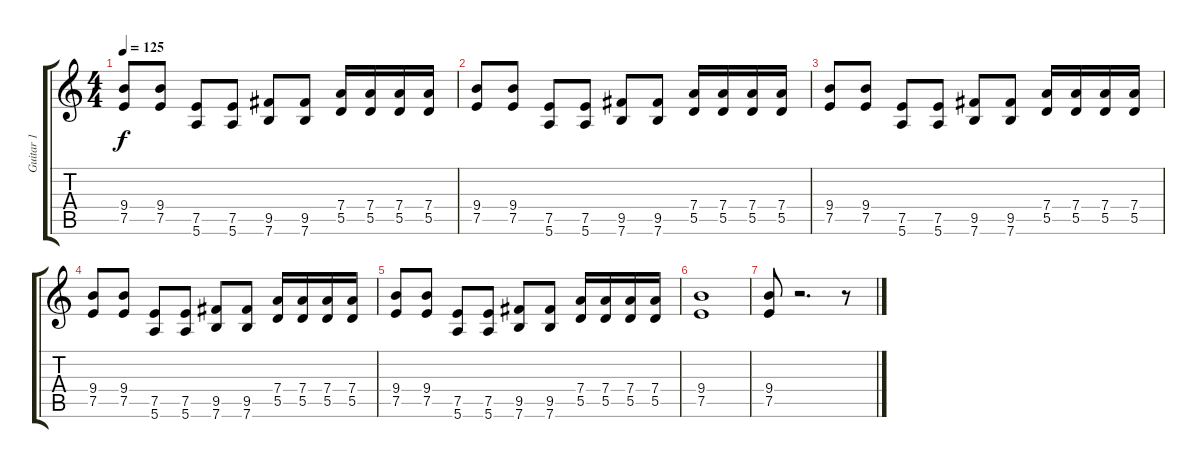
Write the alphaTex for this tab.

\track ("Guitar 1" "Guitar 1") {instrument distortionguitar}
\staff {score tabs}
\tuning (E4 B3 G3 D3 A2 E2) {hide}
\ts (4 4)
\tempo 125
\clef g2
\ks c
(9.4 7.5).8{dy f} (9.4 7.5).8 (7.5 5.6).8 (7.5 5.6).8 (9.5 7.6).8 (9.5 7.6).8 (7.4 5.5).16 (7.4 5.5).16 (7.4 5.5).16 (7.4 5.5).16 |
(9.4 7.5).8 (9.4 7.5).8 (7.5 5.6).8 (7.5 5.6).8 (9.5 7.6).8 (9.5 7.6).8 (7.4 5.5).16 (7.4 5.5).16 (7.4 5.5).16 (7.4 5.5).16 |
(9.4 7.5).8 (9.4 7.5).8 (7.5 5.6).8 (7.5 5.6).8 (9.5 7.6).8 (9.5 7.6).8 (7.4 5.5).16 (7.4 5.5).16 (7.4 5.5).16 (7.4 5.5).16 |
(9.4 7.5).8 (9.4 7.5).8 (7.5 5.6).8 (7.5 5.6).8 (9.5 7.6).8 (9.5 7.6).8 (7.4 5.5).16 (7.4 5.5).16 (7.4 5.5).16 (7.4 5.5).16 |
(9.4 7.5).8 (9.4 7.5).8 (7.5 5.6).8 (7.5 5.6).8 (9.5 7.6).8 (9.5 7.6).8 (7.4 5.5).16 (7.4 5.5).16 (7.4 5.5).16 (7.4 5.5).16 |
(9.4 7.5).1 |
(9.4 7.5).8 r.2{d} r.8
